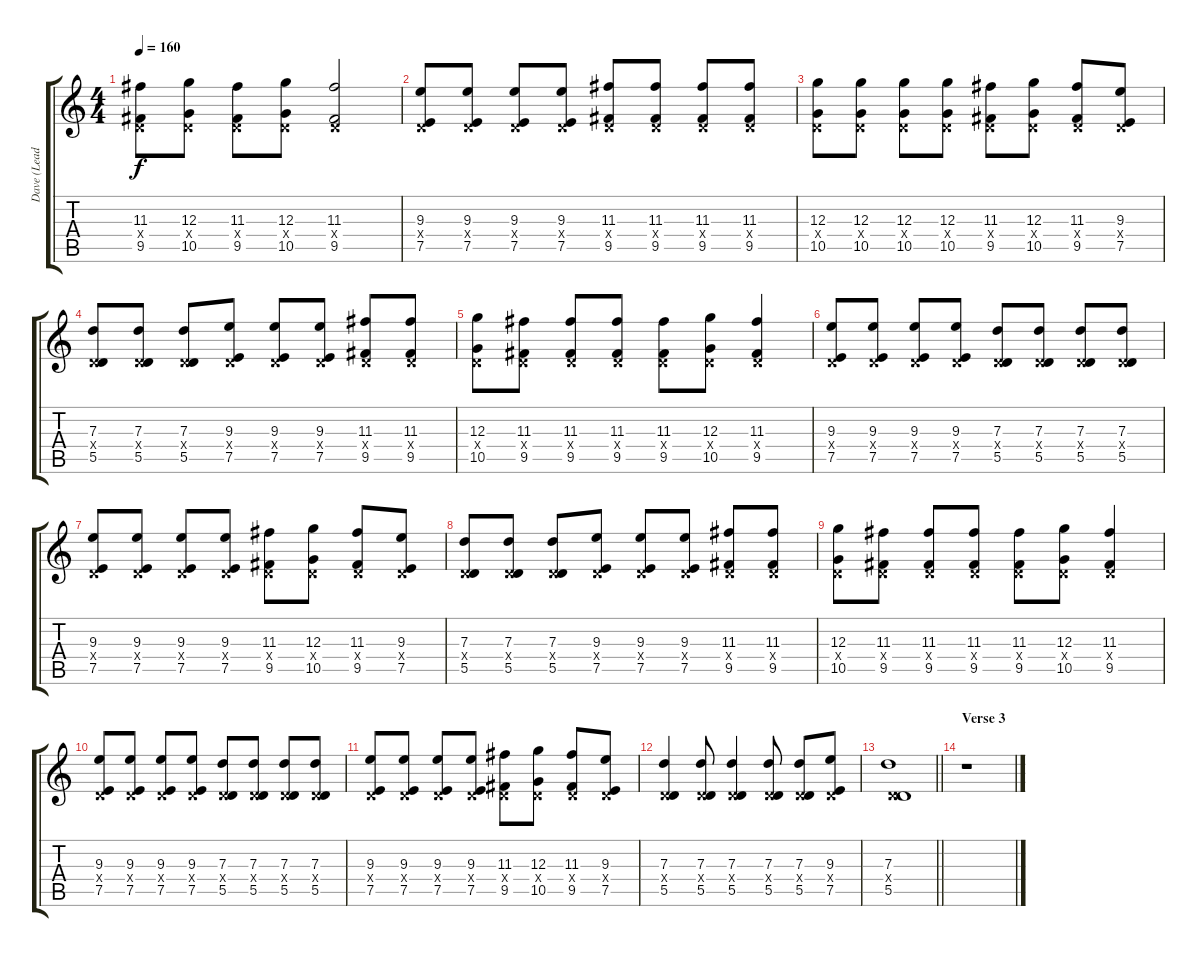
\track ("Dave (Lead)" "Dave (Lead") {instrument distortionguitar}
\staff {score tabs}
\tuning (E4 B3 G3 D3 A2 E2) {hide}
\ts (4 4)
\tempo 160
\clef g2
\ks c
(11.3 0.4{x} 9.5).8{dy f} (12.3 0.4{x} 10.5).8 (11.3 0.4{x} 9.5).8 (12.3 0.4{x} 10.5).8 (11.3 0.4{x} 9.5).2 |
(9.3 0.4{x} 7.5).8 (9.3 0.4{x} 7.5).8 (9.3 0.4{x} 7.5).8 (9.3 0.4{x} 7.5).8 (11.3 0.4{x} 9.5).8 (11.3 0.4{x} 9.5).8 (11.3 0.4{x} 9.5).8 (11.3 0.4{x} 9.5).8 |
(12.3 0.4{x} 10.5).8 (12.3 0.4{x} 10.5).8 (12.3 0.4{x} 10.5).8 (12.3 0.4{x} 10.5).8 (11.3 0.4{x} 9.5).8 (12.3 0.4{x} 10.5).8 (11.3 0.4{x} 9.5).8 (9.3 0.4{x} 7.5).8 |
(7.3 0.4{x} 5.5).8 (7.3 0.4{x} 5.5).8 (7.3 0.4{x} 5.5).8 (9.3 0.4{x} 7.5).8 (9.3 0.4{x} 7.5).8 (9.3 0.4{x} 7.5).8 (11.3 0.4{x} 9.5).8 (11.3 0.4{x} 9.5).8 |
(12.3 0.4{x} 10.5).8 (11.3 0.4{x} 9.5).8 (11.3 0.4{x} 9.5).8 (11.3 0.4{x} 9.5).8 (11.3 0.4{x} 9.5).8 (12.3 0.4{x} 10.5).8 (11.3 0.4{x} 9.5).4 |
(9.3 0.4{x} 7.5).8 (9.3 0.4{x} 7.5).8 (9.3 0.4{x} 7.5).8 (9.3 0.4{x} 7.5).8 (7.3 0.4{x} 5.5).8 (7.3 0.4{x} 5.5).8 (7.3 0.4{x} 5.5).8 (7.3 0.4{x} 5.5).8 |
(9.3 0.4{x} 7.5).8 (9.3 0.4{x} 7.5).8 (9.3 0.4{x} 7.5).8 (9.3 0.4{x} 7.5).8 (11.3 0.4{x} 9.5).8 (12.3 0.4{x} 10.5).8 (11.3 0.4{x} 9.5).8 (9.3 0.4{x} 7.5).8 |
(7.3 0.4{x} 5.5).8 (7.3 0.4{x} 5.5).8 (7.3 0.4{x} 5.5).8 (9.3 0.4{x} 7.5).8 (9.3 0.4{x} 7.5).8 (9.3 0.4{x} 7.5).8 (11.3 0.4{x} 9.5).8 (11.3 0.4{x} 9.5).8 |
(12.3 0.4{x} 10.5).8 (11.3 0.4{x} 9.5).8 (11.3 0.4{x} 9.5).8 (11.3 0.4{x} 9.5).8 (11.3 0.4{x} 9.5).8 (12.3 0.4{x} 10.5).8 (11.3 0.4{x} 9.5).4 |
(9.3 0.4{x} 7.5).8 (9.3 0.4{x} 7.5).8 (9.3 0.4{x} 7.5).8 (9.3 0.4{x} 7.5).8 (7.3 0.4{x} 5.5).8 (7.3 0.4{x} 5.5).8 (7.3 0.4{x} 5.5).8 (7.3 0.4{x} 5.5).8 |
(9.3 0.4{x} 7.5).8 (9.3 0.4{x} 7.5).8 (9.3 0.4{x} 7.5).8 (9.3 0.4{x} 7.5).8 (11.3 0.4{x} 9.5).8 (12.3 0.4{x} 10.5).8 (11.3 0.4{x} 9.5).8 (9.3 0.4{x} 7.5).8 |
(7.3 0.4{x} 5.5).4 (7.3 0.4{x} 5.5).8 (7.3 0.4{x} 5.5).4 (7.3 0.4{x} 5.5).8 (7.3 0.4{x} 5.5).8 (9.3 0.4{x} 7.5).8 |
\barLineRight lightlight
(7.3 0.4{x} 5.5).1 |
\section ("" "Verse 3")
r.1{volume 14}
